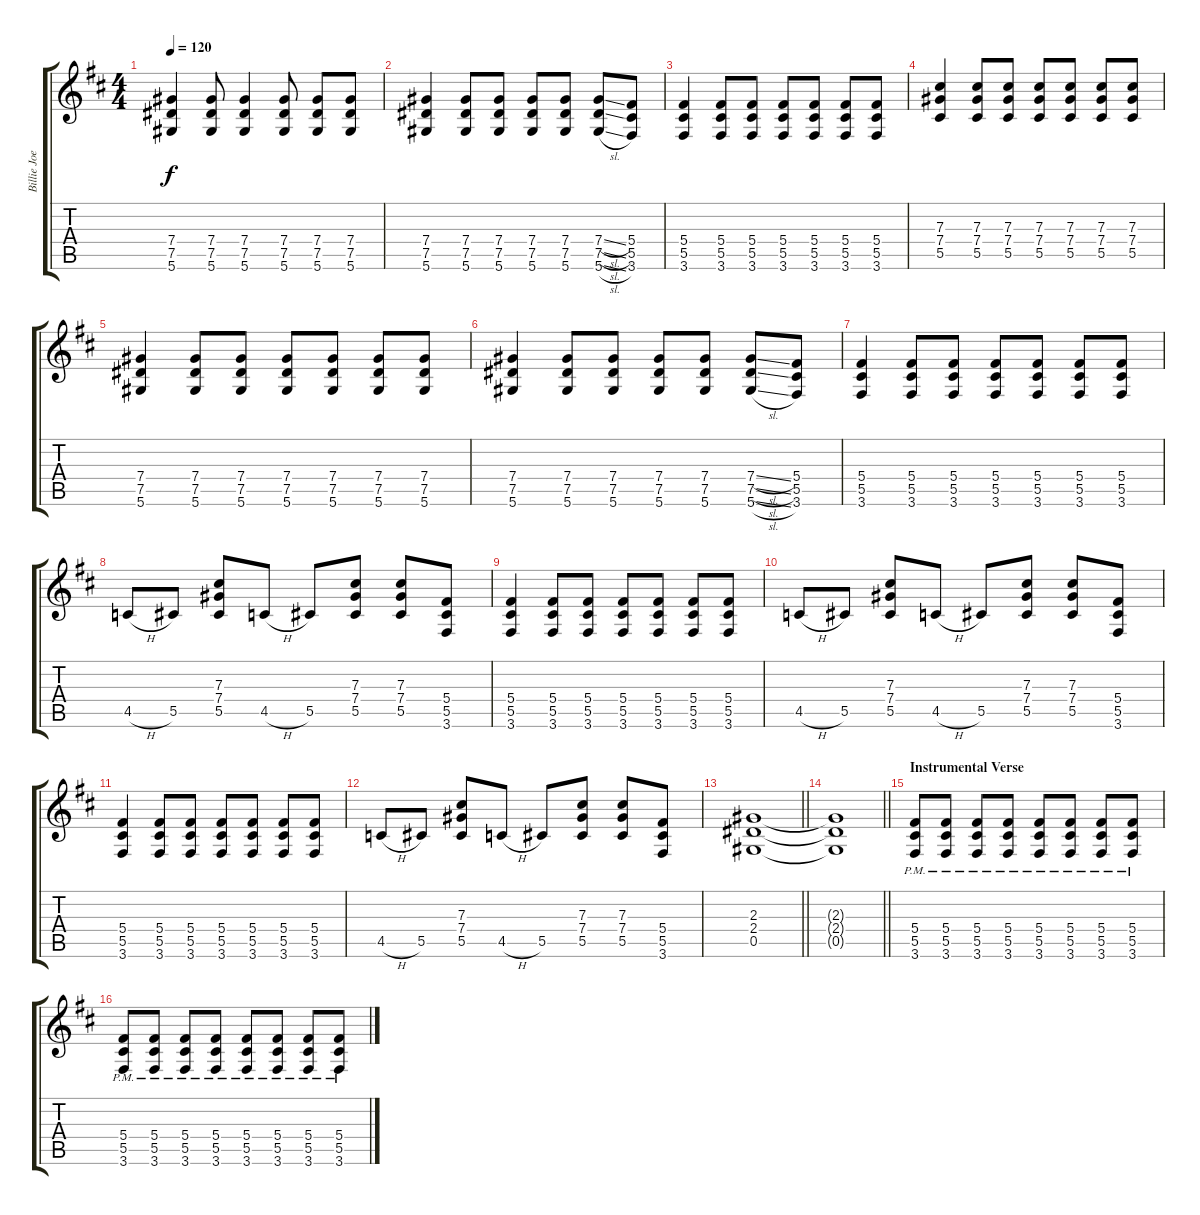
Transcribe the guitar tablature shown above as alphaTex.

\track ("Billie Joe" "Billie Joe") {instrument distortionguitar}
\staff {score tabs}
\tuning (Eb4 Bb3 Gb3 Db3 Ab2 Eb2) {hide}
\ts (4 4)
\tempo 120
\clef g2
\ks d
(7.4 7.5 5.6).4{dy f} (7.4 7.5 5.6).8 (7.4 7.5 5.6).4 (7.4 7.5 5.6).8 (7.4 7.5 5.6).8 (7.4 7.5 5.6).8 |
(7.4 7.5 5.6).4 (7.4 7.5 5.6).8 (7.4 7.5 5.6).8 (7.4 7.5 5.6).8 (7.4 7.5 5.6).8 (7.4{sl} 7.5{sl} 5.6{sl}).8 (5.4 5.5 3.6).8 |
(5.4 5.5 3.6).4 (5.4 5.5 3.6).8 (5.4 5.5 3.6).8 (5.4 5.5 3.6).8 (5.4 5.5 3.6).8 (5.4 5.5 3.6).8 (5.4 5.5 3.6).8 |
(7.3 7.4 5.5).4 (7.3 7.4 5.5).8 (7.3 7.4 5.5).8 (7.3 7.4 5.5).8 (7.3 7.4 5.5).8 (7.3 7.4 5.5).8 (7.3 7.4 5.5).8 |
(7.4 7.5 5.6).4 (7.4 7.5 5.6).8 (7.4 7.5 5.6).8 (7.4 7.5 5.6).8 (7.4 7.5 5.6).8 (7.4 7.5 5.6).8 (7.4 7.5 5.6).8 |
(7.4 7.5 5.6).4 (7.4 7.5 5.6).8 (7.4 7.5 5.6).8 (7.4 7.5 5.6).8 (7.4 7.5 5.6).8 (7.4{sl} 7.5{sl} 5.6{sl}).8 (5.4 5.5 3.6).8 |
(5.4 5.5 3.6).4 (5.4 5.5 3.6).8 (5.4 5.5 3.6).8 (5.4 5.5 3.6).8 (5.4 5.5 3.6).8 (5.4 5.5 3.6).8 (5.4 5.5 3.6).8 |
4.5{h}.8 5.5.8 (7.3 7.4 5.5).8 4.5{h}.8 5.5.8 (7.3 7.4 5.5).8 (7.3 7.4 5.5).8 (5.4 5.5 3.6).8 |
(5.4 5.5 3.6).4 (5.4 5.5 3.6).8 (5.4 5.5 3.6).8 (5.4 5.5 3.6).8 (5.4 5.5 3.6).8 (5.4 5.5 3.6).8 (5.4 5.5 3.6).8 |
4.5{h}.8 5.5.8 (7.3 7.4 5.5).8 4.5{h}.8 5.5.8 (7.3 7.4 5.5).8 (7.3 7.4 5.5).8 (5.4 5.5 3.6).8 |
(5.4 5.5 3.6).4 (5.4 5.5 3.6).8 (5.4 5.5 3.6).8 (5.4 5.5 3.6).8 (5.4 5.5 3.6).8 (5.4 5.5 3.6).8 (5.4 5.5 3.6).8 |
4.5{h}.8 5.5.8 (7.3 7.4 5.5).8 4.5{h}.8 5.5.8 (7.3 7.4 5.5).8 (7.3 7.4 5.5).8 (5.4 5.5 3.6).8 |
\barLineRight lightlight
(2.3 2.4 0.5).1 |
\barLineRight lightlight
(2.3{t} 2.4{t} 0.5{t}).1 |
\section ("" "Instrumental Verse")
(5.4{pm} 5.5{pm} 3.6{pm}).8 (5.4{pm} 5.5{pm} 3.6{pm}).8 (5.4{pm} 5.5{pm} 3.6{pm}).8 (5.4{pm} 5.5{pm} 3.6{pm}).8 (5.4{pm} 5.5{pm} 3.6{pm}).8 (5.4{pm} 5.5{pm} 3.6{pm}).8 (5.4{pm} 5.5{pm} 3.6{pm}).8 (5.4{pm} 5.5{pm} 3.6{pm}).8 |
(5.4{pm} 5.5{pm} 3.6{pm}).8 (5.4{pm} 5.5{pm} 3.6{pm}).8 (5.4{pm} 5.5{pm} 3.6{pm}).8 (5.4{pm} 5.5{pm} 3.6{pm}).8 (5.4{pm} 5.5{pm} 3.6{pm}).8 (5.4{pm} 5.5{pm} 3.6{pm}).8 (5.4{pm} 5.5{pm} 3.6{pm}).8 (5.4{pm} 5.5{pm} 3.6{pm}).8
